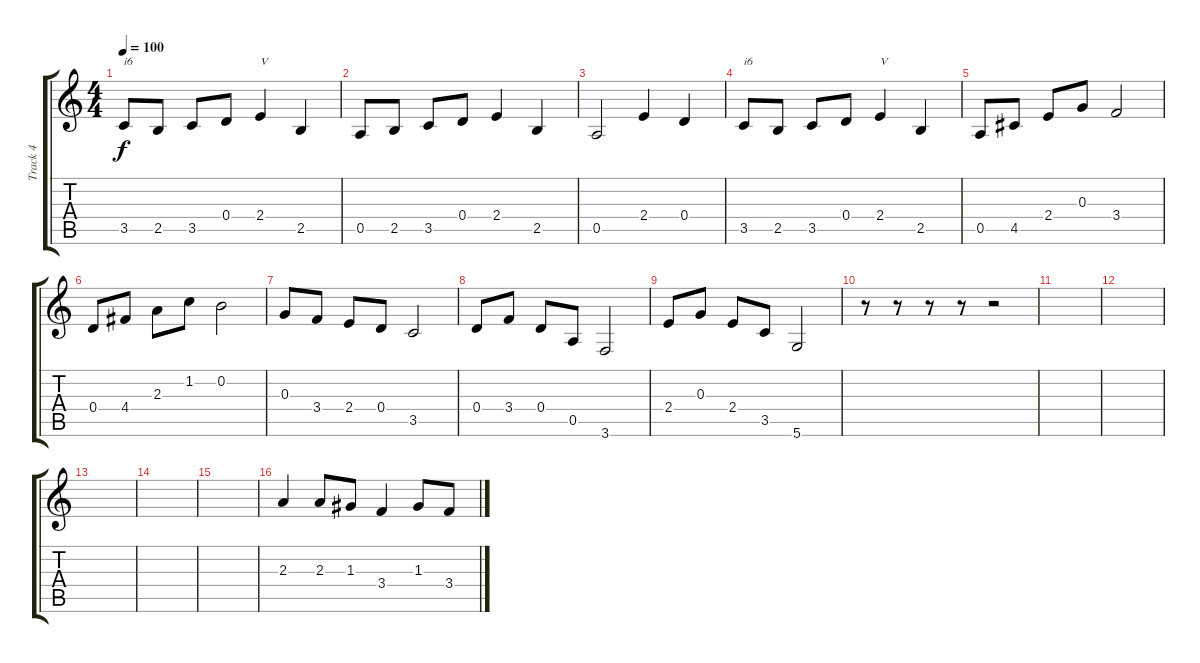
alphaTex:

\track ("Track 4" "Track 4") {instrument acousticguitarnylon}
\staff {score tabs}
\tuning (E4 B3 G3 D3 A2 D2) {hide}
\ts (4 4)
\tempo 100
\clef g2
\ks aminor
3.5.8{txt "i6" dy f} 2.5.8 3.5.8 0.4.8 2.4.4{txt "V"} 2.5.4 |
0.5.8 2.5.8 3.5.8 0.4.8 2.4.4 2.5.4 |
0.5.2 2.4.4 0.4.4 |
3.5.8{txt "i6"} 2.5.8 3.5.8 0.4.8 2.4.4{txt "V"} 2.5.4 |
0.5.8 4.5.8 2.4.8 0.3.8 3.4.2 |
0.4.8 4.4.8 2.3.8 1.2.8 0.2.2 |
0.3.8 3.4.8 2.4.8 0.4.8 3.5.2 |
0.4.8 3.4.8 0.4.8 0.5.8 3.6.2 |
2.4.8 0.3.8 2.4.8 3.5.8 5.6.2 |
r.8 r.8 r.8 r.8 r.2 |
|
|
|
|
|
2.3.4 2.3.8 1.3.8 3.4.4 1.3.8 3.4.8
